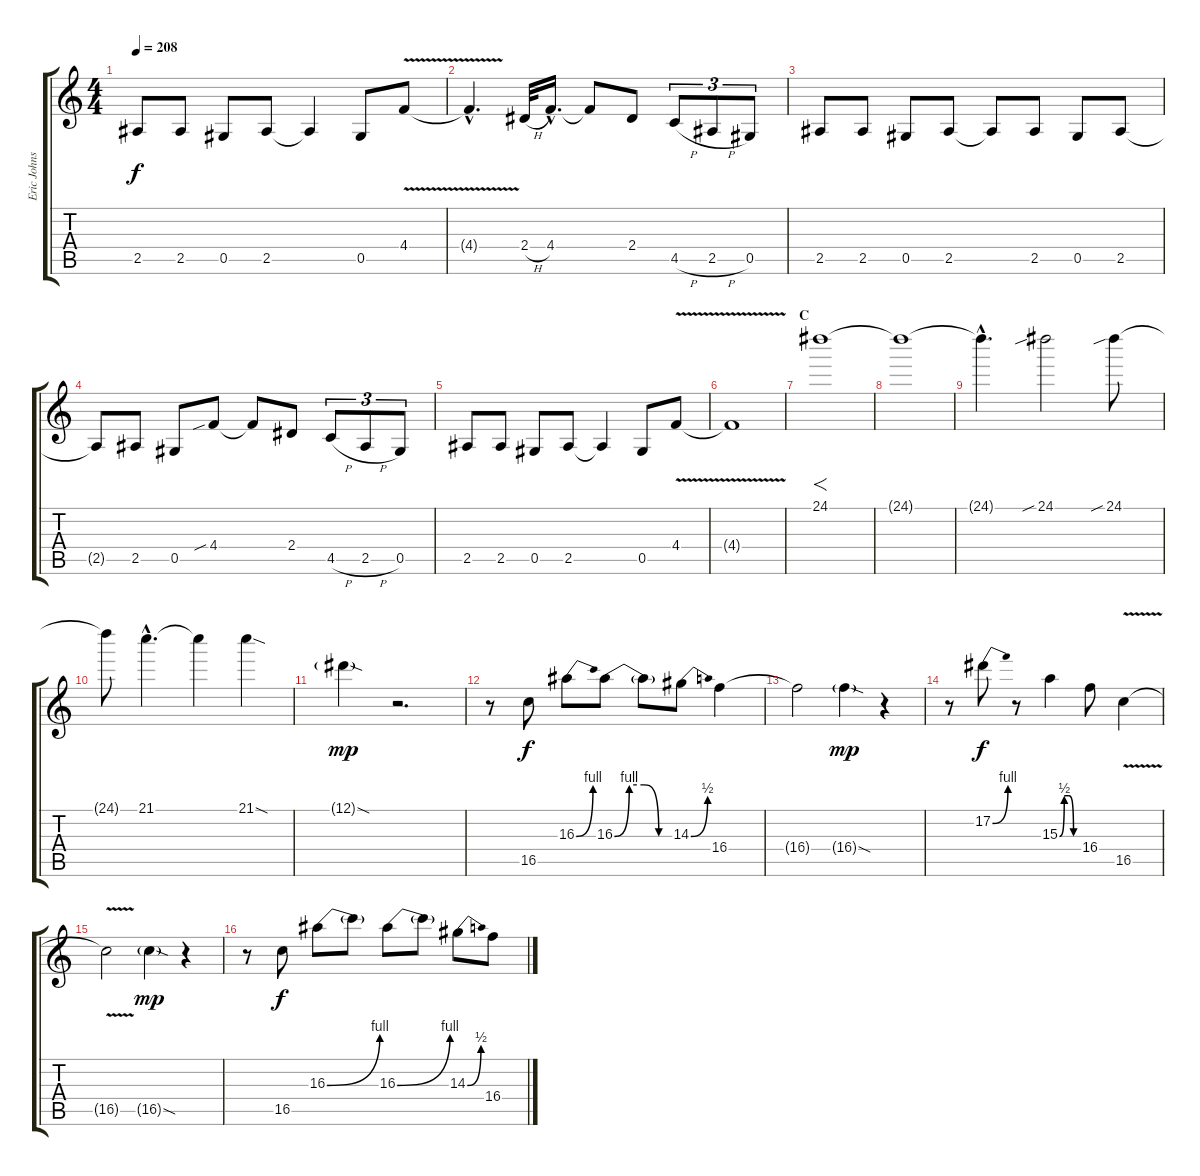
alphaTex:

\track ("Eric Johnson (Distortion)" "Eric Johns") {instrument distortionguitar}
\staff {score tabs}
\tuning (Eb4 Bb3 Gb3 Db3 Ab2 Eb2) {hide}
\ts (4 4)
\tempo 208
\clef g2
\ks c
2.5.8{dy f} 2.5.8 0.5.8 2.5.8 2.5{t}.4 0.5.8 4.4{v}.8 |
4.4{hac t}.4{d} 2.4{h}.32 4.4{hac}.16{d} 4.4{t}.8 2.4.8 4.5{h}.8{tu (3 2)} 2.5{h}.8{tu (3 2)} 0.5.8{tu (3 2)} |
2.5.8 2.5.8 0.5.8 2.5.8 2.5{t}.8 2.5.8 0.5.8 2.5.8 |
2.5{t}.8 2.5.8 0.5.8 4.4{sib}.8 4.4{t}.8 2.4.8 4.5{h}.8{tu (3 2)} 2.5{h}.8{tu (3 2)} 0.5.8{tu (3 2)} |
2.5.8 2.5.8 0.5.8 2.5.8 2.5{t}.4 0.5.8 4.4{v}.8 |
4.4{t}.1 |
\section ("" "C")
24.1.1{f} |
24.1{t}.1 |
24.1{hac t}.4{d} 24.1{sib}.2 24.1{sib}.8 |
24.1{t}.8 21.1{hac}.4{d} 21.1{t}.4 21.1{sod}.4 |
12.1{sod g}.4{dy mp} r.2{d} |
r.8 16.5.8{dy f} 16.3{be (bend 0 0 60 4)}.8 16.3{be (custom 0 0 15 4 30 4 45 0 60 0)}.8 16.3{t}.8 14.3{be (bend 0 0 60 2)}.8 16.4.4 |
16.4{t}.2 16.4{sod g}.4{dy mp} r.4 |
r.8 17.2{be (bend 0 0 60 4)}.8{dy f} r.8 15.3{be (custom 0 0 15 2 30 2 45 0 60 0)}.4 16.4.8 16.5{v}.4 |
16.5{t}.2 16.5{sod g}.4{dy mp} r.4 |
r.8 16.5.8{dy f} 16.3{be (bend 0 0 60 4)}.8 16.3{t}.8 16.3{be (bend 0 0 60 4)}.8 16.3{t}.8 14.3{be (bend 0 0 60 2)}.8 16.4.8
